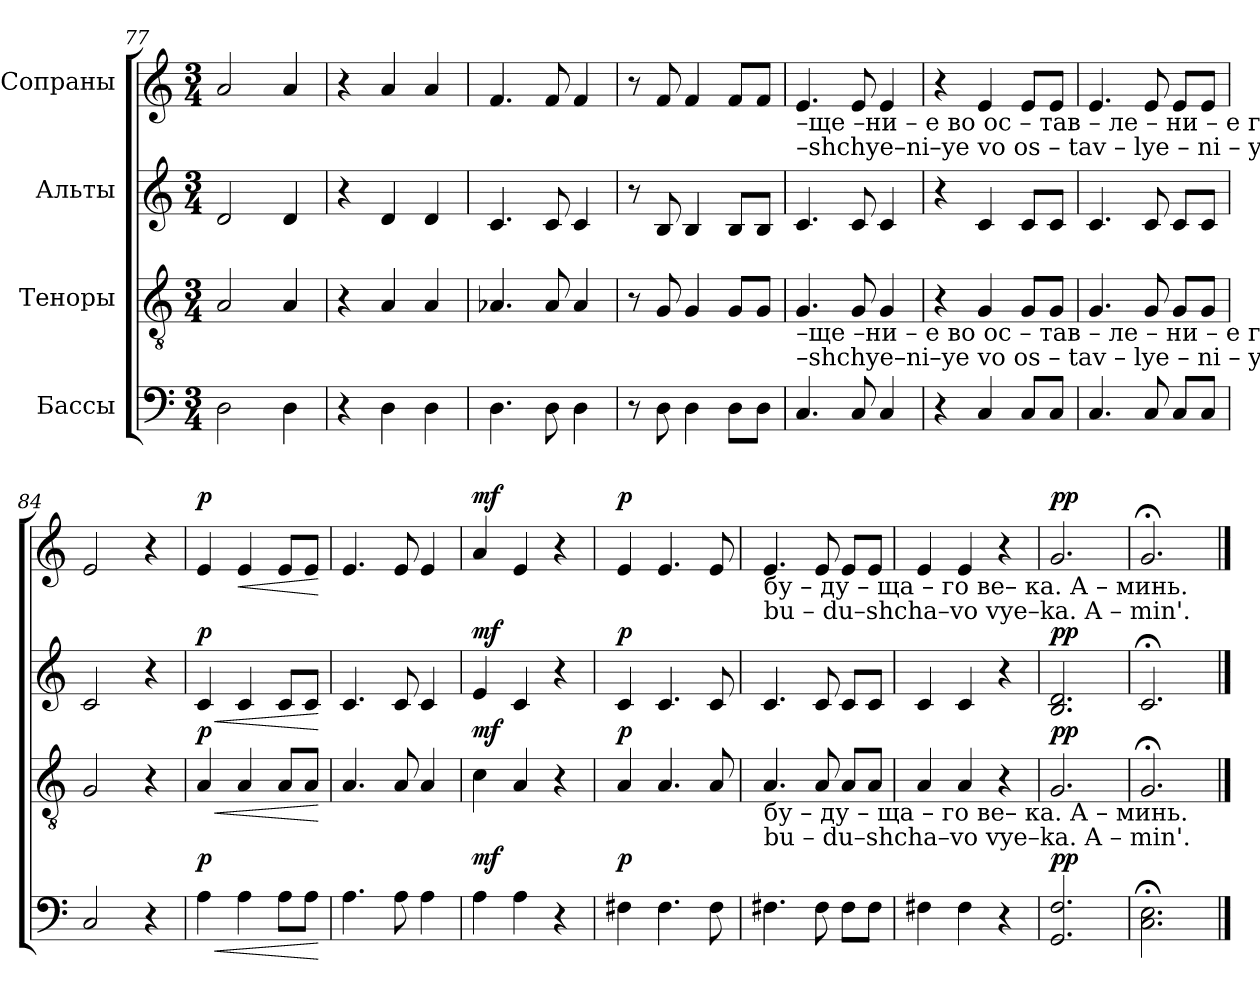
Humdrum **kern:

**kern	**dynam	**kern	**dynam	**kern	**dynam	**kern	**dynam
*part4	*part4	*part3	*part3	*part2	*part2	*part1	*part1
*staff4	*staff4	*staff3	*staff3	*staff2	*staff2	*staff1	*staff1
*I"Бассы	*	*I"Теноры	*	*I"Альты	*	*I"Сопраны	*
*clefF4	*	*clefGv2	*	*clefG2	*	*clefG2	*
*k[]	*	*k[]	*	*k[]	*	*k[]	*
*M3/4	*	*M3/4	*	*M3/4	*	*M3/4	*
=77	=77	=77	=77	=77	=77	=77	=77
2D\	.	2A/	.	2d/	.	2a/	.
4D\	.	4A/	.	4d/	.	4a/	.
=78	=78	=78	=78	=78	=78	=78	=78
4r	.	4r	.	4r	.	4r	.
4D\	.	4A/	.	4d/	.	4a/	.
4D\	.	4A/	.	4d/	.	4a/	.
=79	=79	=79	=79	=79	=79	=79	=79
4.D\	.	4.A-X/	.	4.c/	.	4.f/	.
8D\	.	8A-/	.	8c/	.	8f/	.
4D\	.	4A-/	.	4c/	.	4f/	.
=80	=80	=80	=80	=80	=80	=80	=80
8r	.	8r	.	8r	.	8r	.
8D\	.	8G/	.	8B/	.	8f/	.
4D\	.	4G/	.	4B/	.	4f/	.
8D\L	.	8G/L	.	8B/L	.	8f/L	.
8D\J	.	8G/J	.	8B/J	.	8f/J	.
!!LO:LB:g=z
=81	=81	=81	=81	=81	=81	=81	=81
!	!	!	!	!	!	!LO:TX:b:t=–ще –ни – е                во   ос – тав – ле   –   ни – е      гре – хов.          Ча – ю     вос– кре –се  – ни – я     мерт–вых,       и     жиз–ни	!
!	!	!	!	!	!	!LO:TX:b:t=–shchye–ni–ye               vo   os – tav – lye   –   ni – ye   grye–khov.         Cha–yu   vos–krye–sye– ni – ya   myert–vyikh,    i     zhiz –ni	!
!	!	!LO:TX:b:t=–ще –ни – е                во   ос – тав – ле   –   ни – е      гре – хов.          Ча – ю     вос– кре –се  – ни – я     мерт–вых,       и     жиз–ни	!	!	!	!	!
!	!	!LO:TX:b:t=–shchye–ni–ye               vo   os – tav – lye   –   ni – ye   grye–khov.         Cha–yu   vos–krye–sye– ni – ya   myert–vyikh,    i     zhiz –ni	!	!	!	!	!
4.C/	.	4.G/	.	4.c/	.	4.e/	.
8C/	.	8G/	.	8c/	.	8e/	.
4C/	.	4G/	.	4c/	.	4e/	.
=82	=82	=82	=82	=82	=82	=82	=82
4r	.	4r	.	4r	.	4r	.
4C/	.	4G/	.	4c/	.	4e/	.
8C/L	.	8G/L	.	8c/L	.	8e/L	.
8C/J	.	8G/J	.	8c/J	.	8e/J	.
=83	=83	=83	=83	=83	=83	=83	=83
4.C/	.	4.G/	.	4.c/	.	4.e/	.
8C/	.	8G/	.	8c/	.	8e/	.
8C/L	.	8G/L	.	8c/L	.	8e/L	.
8C/J	.	8G/J	.	8c/J	.	8e/J	.
=84	=84	=84	=84	=84	=84	=84	=84
2C/	.	2G/	.	2c/	.	2e/	.
4r	.	4r	.	4r	.	4r	.
=85	=85	=85	=85	=85	=85	=85	=85
!	!LO:HP:b	!	!LO:HP:b	!	!LO:HP:b	!	!
!	!LO:DY:n=1:a	!	!LO:DY:n=1:a	!	!LO:DY:n=1:a	!	!LO:DY:a
4A\	< p	4A/	< p	4c/	< p	4e/	p
!	!	!	!	!	!	!	!LO:HP:b
4A\	.	4A/	.	4c/	.	4e/	<
8A\L	.	8A/L	.	8c/L	.	8e/L	.
8A\J	.	8A/J	.	8c/J	.	8e/J	.
.	[	.	[	.	[	.	[
=86	=86	=86	=86	=86	=86	=86	=86
4.A\	.	4.A/	.	4.c/	.	4.e/	.
8A\	.	8A/	.	8c/	.	8e/	.
4A\	.	4A/	.	4c/	.	4e/	.
=87	=87	=87	=87	=87	=87	=87	=87
!	!LO:DY:a	!	!LO:DY:a	!	!LO:DY:a	!	!LO:DY:a
4A\	mf	4c\	mf	4e/	mf	4a/	mf
4A\	.	4A/	.	4c/	.	4e/	.
4r	.	4r	.	4r	.	4r	.
=88	=88	=88	=88	=88	=88	=88	=88
!	!LO:DY:a	!	!LO:DY:a	!	!LO:DY:a	!	!LO:DY:a
4F#X\	p	4A/	p	4c/	p	4e/	p
4.F#\	.	4.A/	.	4.c/	.	4.e/	.
8F#\	.	8A/	.	8c/	.	8e/	.
!!LO:LB:g=z
=89	=89	=89	=89	=89	=89	=89	=89
!	!	!	!	!	!	!LO:TX:b:t=бу   –    ду – ща – го       ве– ка.             А      –     минь.	!
!	!	!	!	!	!	!LO:TX:b:t=bu   –  du–shcha–vo     vye–ka.             A     –     min'.	!
!	!	!LO:TX:b:t=бу   –    ду – ща – го       ве– ка.             А      –     минь.	!	!	!	!	!
!	!	!LO:TX:b:t=bu   –  du–shcha–vo     vye–ka.             A     –     min'.	!	!	!	!	!
4.F#X\	.	4.A/	.	4.c/	.	4.e/	.
8F#\	.	8A/	.	8c/	.	8e/	.
8F#\L	.	8A/L	.	8c/L	.	8e/L	.
8F#\J	.	8A/J	.	8c/J	.	8e/J	.
=90	=90	=90	=90	=90	=90	=90	=90
4F#X\	.	4A/	.	4c/	.	4e/	.
4F#\	.	4A/	.	4c/	.	4e/	.
4r	.	4r	.	4r	.	4r	.
=91	=91	=91	=91	=91	=91	=91	=91
!	!LO:DY:a	!	!LO:DY:a	!	!LO:DY:a	!	!LO:DY:a
2.GG/ 2.F/	pp	2.G/	pp	2.B/ 2.d/	pp	2.g/	pp
=92	=92	=92	=92	=92	=92	=92	=92
2.C\;< 2.E\;<	.	2.G;</	.	2.c;</	.	2.g;</	.
==	==	==	==	==	==	==	==
*-	*-	*-	*-	*-	*-	*-	*-
